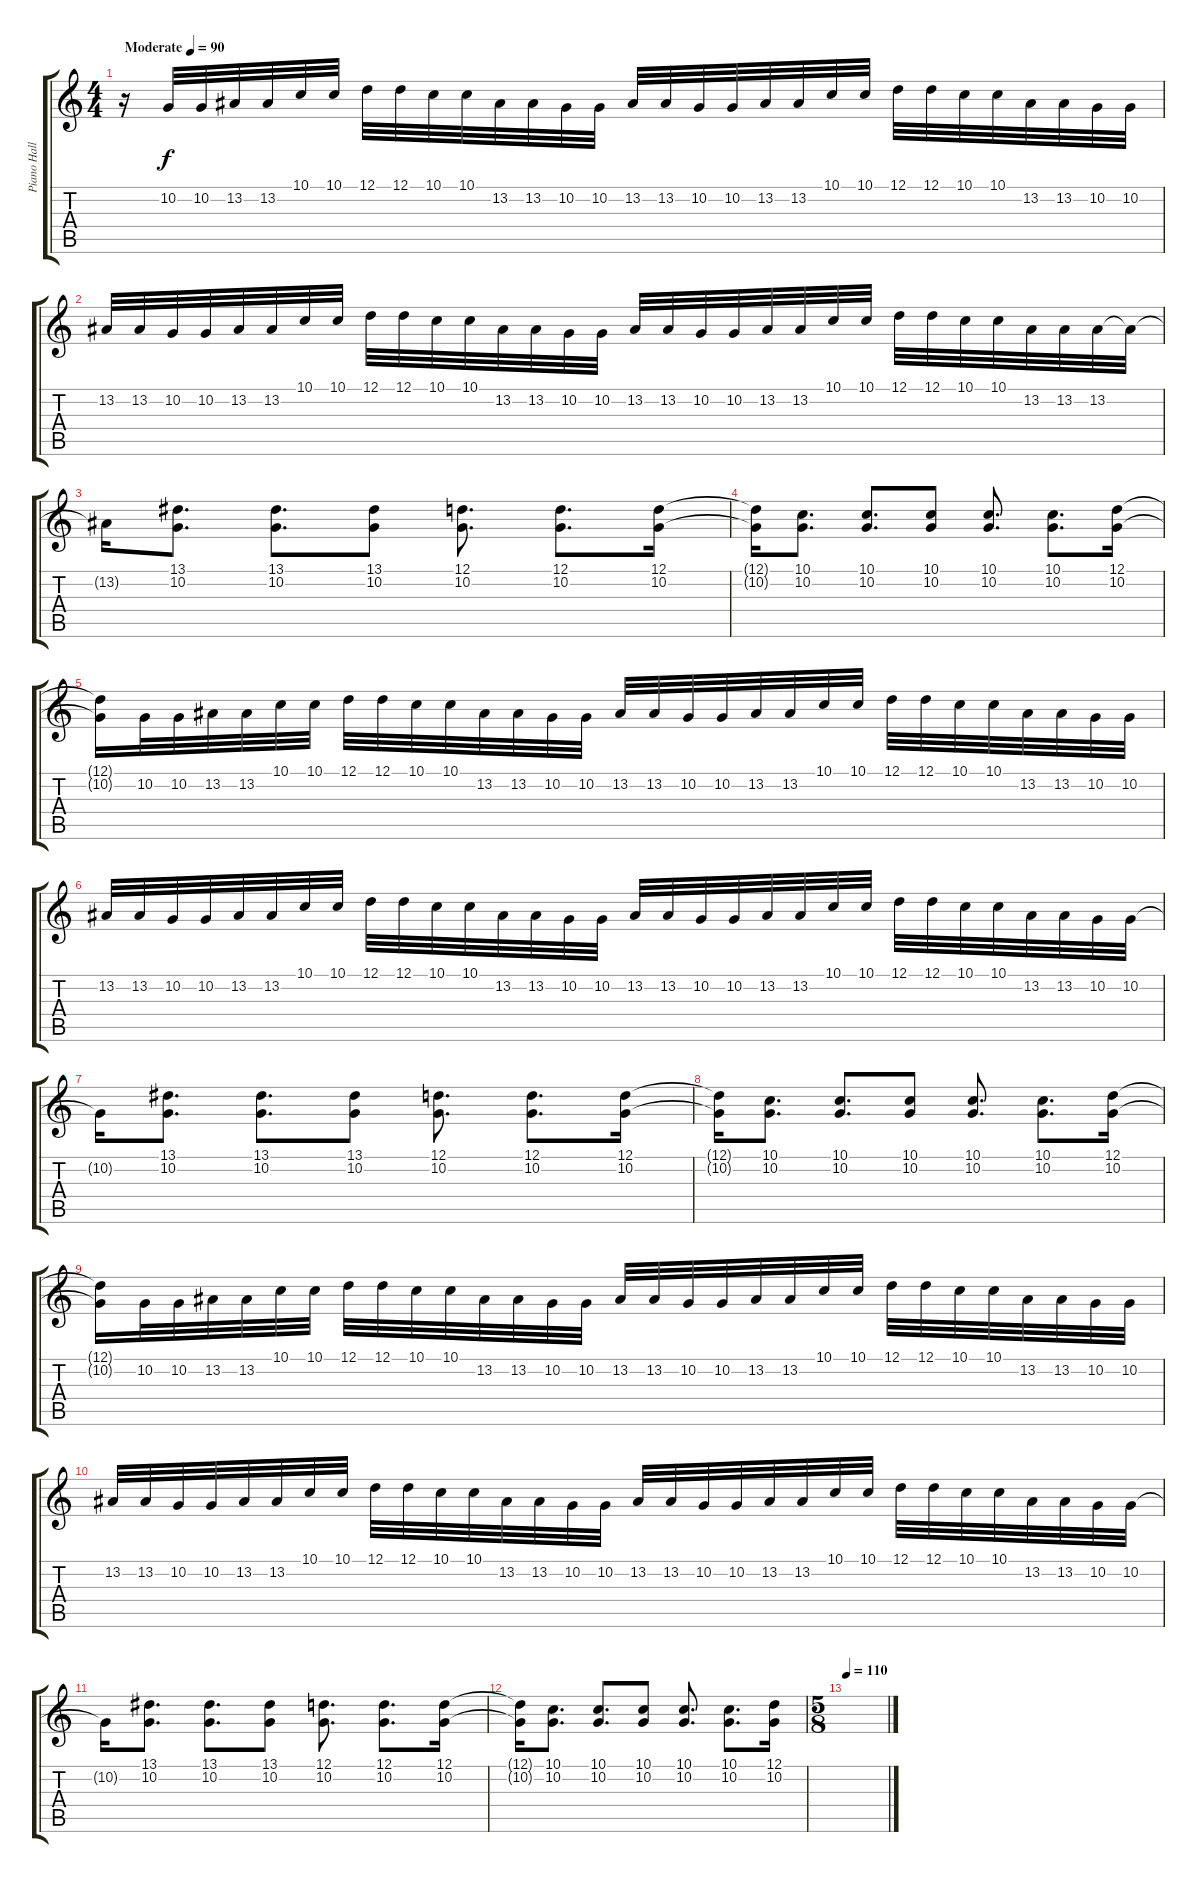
\track ("Piano Hall" "Piano Hall") {instrument electricgrandpiano}
\staff {score tabs}
\tuning (D4 A3 F3 C3 G2 C2) {hide}
\ts (4 4)
\tempo (90 "Moderate")
\clef g2
\ks c
r.16{dy f instrument electricgrandpiano} 10.2.32 10.2.32 13.2.32 13.2.32 10.1.32 10.1.32 12.1.32 12.1.32 10.1.32 10.1.32 13.2.32 13.2.32 10.2.32 10.2.32 13.2.32 13.2.32 10.2.32 10.2.32 13.2.32 13.2.32 10.1.32 10.1.32 12.1.32 12.1.32 10.1.32 10.1.32 13.2.32 13.2.32 10.2.32 10.2.32 |
13.2.32 13.2.32 10.2.32 10.2.32 13.2.32 13.2.32 10.1.32 10.1.32 12.1.32 12.1.32 10.1.32 10.1.32 13.2.32 13.2.32 10.2.32 10.2.32 13.2.32 13.2.32 10.2.32 10.2.32 13.2.32 13.2.32 10.1.32 10.1.32 12.1.32 12.1.32 10.1.32 10.1.32 13.2.32 13.2.32 13.2.32 13.2{t}.32 |
13.2{t}.16 (13.1 10.2).8{d} (13.1 10.2).8{d} (13.1 10.2).8 (12.1 10.2).8{d} (12.1 10.2).8{d} (12.1 10.2).16 |
(12.1{t} 10.2{t}).16 (10.1 10.2).8{d} (10.1 10.2).8{d} (10.1 10.2).8 (10.1 10.2).8{d} (10.1 10.2).8{d} (12.1 10.2).16 |
(12.1{t} 10.2{t}).16 10.2.32 10.2.32 13.2.32 13.2.32 10.1.32 10.1.32 12.1.32 12.1.32 10.1.32 10.1.32 13.2.32 13.2.32 10.2.32 10.2.32 13.2.32 13.2.32 10.2.32 10.2.32 13.2.32 13.2.32 10.1.32 10.1.32 12.1.32 12.1.32 10.1.32 10.1.32 13.2.32 13.2.32 10.2.32 10.2.32 |
13.2.32 13.2.32 10.2.32 10.2.32 13.2.32 13.2.32 10.1.32 10.1.32 12.1.32 12.1.32 10.1.32 10.1.32 13.2.32 13.2.32 10.2.32 10.2.32 13.2.32 13.2.32 10.2.32 10.2.32 13.2.32 13.2.32 10.1.32 10.1.32 12.1.32 12.1.32 10.1.32 10.1.32 13.2.32 13.2.32 10.2.32 10.2.32 |
10.2{t}.16 (13.1 10.2).8{d} (13.1 10.2).8{d} (13.1 10.2).8 (12.1 10.2).8{d} (12.1 10.2).8{d} (12.1 10.2).16 |
(12.1{t} 10.2{t}).16 (10.1 10.2).8{d} (10.1 10.2).8{d} (10.1 10.2).8 (10.1 10.2).8{d} (10.1 10.2).8{d} (12.1 10.2).16 |
(12.1{t} 10.2{t}).16 10.2.32 10.2.32 13.2.32 13.2.32 10.1.32 10.1.32 12.1.32 12.1.32 10.1.32 10.1.32 13.2.32 13.2.32 10.2.32 10.2.32 13.2.32 13.2.32 10.2.32 10.2.32 13.2.32 13.2.32 10.1.32 10.1.32 12.1.32 12.1.32 10.1.32 10.1.32 13.2.32 13.2.32 10.2.32 10.2.32 |
13.2.32 13.2.32 10.2.32 10.2.32 13.2.32 13.2.32 10.1.32 10.1.32 12.1.32 12.1.32 10.1.32 10.1.32 13.2.32 13.2.32 10.2.32 10.2.32 13.2.32 13.2.32 10.2.32 10.2.32 13.2.32 13.2.32 10.1.32 10.1.32 12.1.32 12.1.32 10.1.32 10.1.32 13.2.32 13.2.32 10.2.32 10.2.32 |
10.2{t}.16 (13.1 10.2).8{d} (13.1 10.2).8{d} (13.1 10.2).8 (12.1 10.2).8{d} (12.1 10.2).8{d} (12.1 10.2).16 |
(12.1{t} 10.2{t}).16 (10.1 10.2).8{d} (10.1 10.2).8{d} (10.1 10.2).8 (10.1 10.2).8{d} (10.1 10.2).8{d} (12.1 10.2).16 |
\ts (5 8)
\tempo 110
